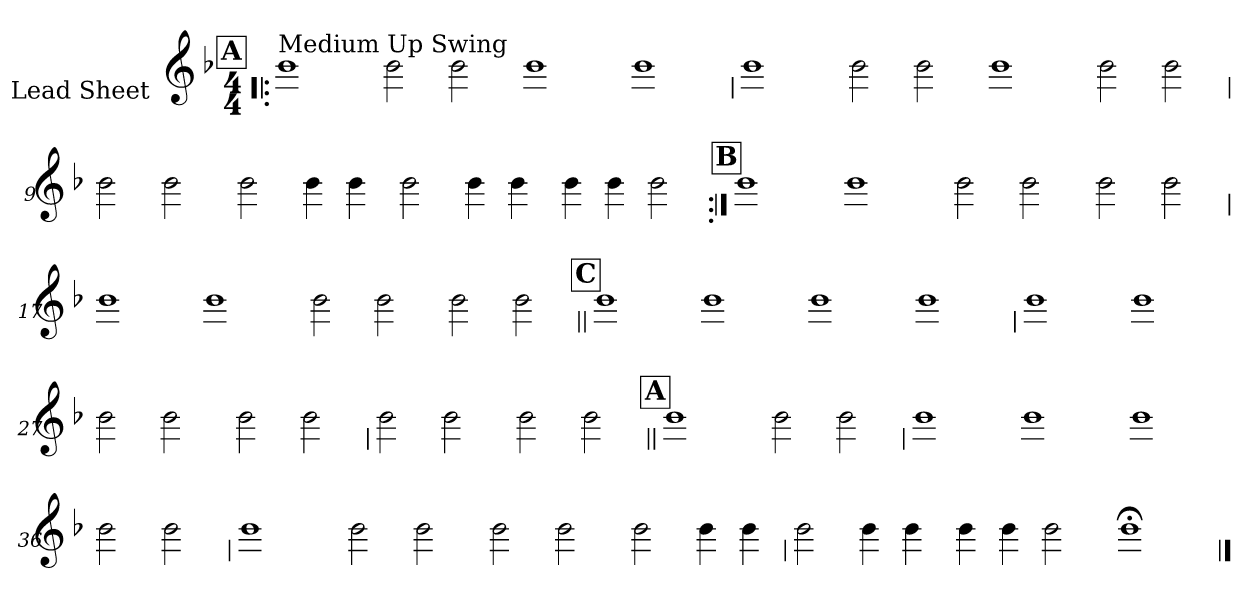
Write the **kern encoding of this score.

**kern
*part1
*staff1
*I"Lead Sheet
*stria0
*clefG2
*k[b-]
*F:
*M4/4
!!LO:REH:place=s1:a:t=A
=1!|:
!LO:TX:a:t=Medium Up Swing
1b-
=2-
2b-
2b-
=3-
1b-
=4-
1b-
!!LO:LB:g=z
=5
1b-
=6-
2b-
2b-
=7-
1b-
=8-
2b-
2b-
!!LO:LB:g=z
=9
2b-
2b-
=10-
2b-
4b-
4b-
=11-
2b-
4b-
4b-
=12-
4b-
4b-
2b-
!!LO:LB:g=z
!!LO:REH:place=s1:a:t=B
=13:|!
1b-
=14-
1b-
=15-
2b-
2b-
=16-
2b-
2b-
!!LO:LB:g=z
=17
1b-
=18-
1b-
=19-
2b-
2b-
=20-
2b-
2b-
!!LO:LB:g=z
!!LO:REH:place=s1:a:t=C
=21||
1b-
=22-
1b-
=23-
1b-
=24-
1b-
!!LO:LB:g=z
=25
1b-
=26-
1b-
=27-
2b-
2b-
=28-
2b-
2b-
!!LO:LB:g=z
=29
2b-
2b-
=30-
2b-
2b-
!!LO:REH:place=s1:a:t=A
=31||
1b-
=32-
2b-
2b-
!!LO:LB:g=z
=33
1b-
=34-
1b-
=35-
1b-
=36-
2b-
2b-
!!LO:LB:g=z
=37
1b-
=38-
2b-
2b-
=39-
2b-
2b-
=40-
2b-
4b-
4b-
!!LO:LB:g=z
=41
2b-
4b-
4b-
=42-
4b-
4b-
2b-
=43-
1b-;
==
*-
